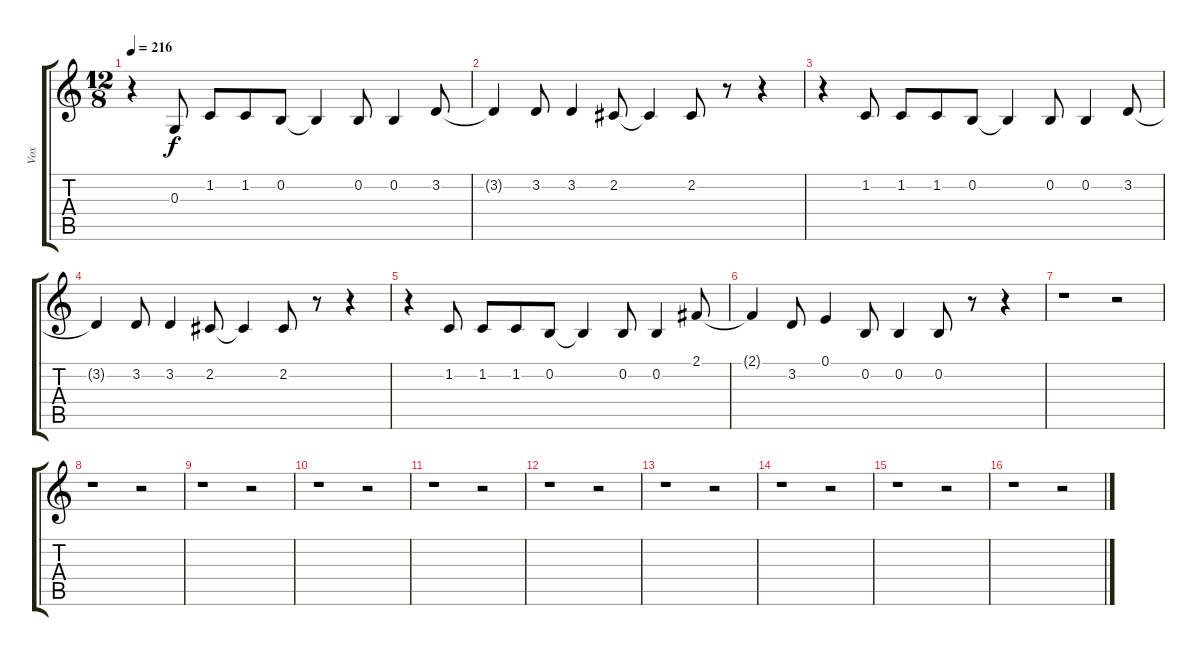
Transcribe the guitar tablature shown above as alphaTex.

\track ("Vox" "Vox") {instrument drawbarorgan}
\staff {score tabs}
\tuning (E4 B3 G3 D3 A2 E2) {hide}
\ts (12 8)
\tempo 216
\clef g2
\ks c
r.4{dy f} 0.3.8 1.2.8 1.2.8 0.2.8 0.2{t}.4 0.2.8 0.2.4 3.2.8 |
3.2{t}.4 3.2.8 3.2.4 2.2.8 2.2{t}.4 2.2.8 r.8 r.4 |
r.4 1.2.8 1.2.8 1.2.8 0.2.8 0.2{t}.4 0.2.8 0.2.4 3.2.8 |
3.2{t}.4 3.2.8 3.2.4 2.2.8 2.2{t}.4 2.2.8 r.8 r.4 |
r.4 1.2.8 1.2.8 1.2.8 0.2.8 0.2{t}.4 0.2.8 0.2.4 2.1.8 |
2.1{t}.4 3.2.8 0.1.4 0.2.8 0.2.4 0.2.8 r.8 r.4 |
r.1 r.2 |
r.1 r.2 |
r.1 r.2 |
r.1 r.2 |
r.1 r.2 |
r.1 r.2 |
r.1 r.2 |
r.1 r.2 |
r.1 r.2 |
r.1 r.2
